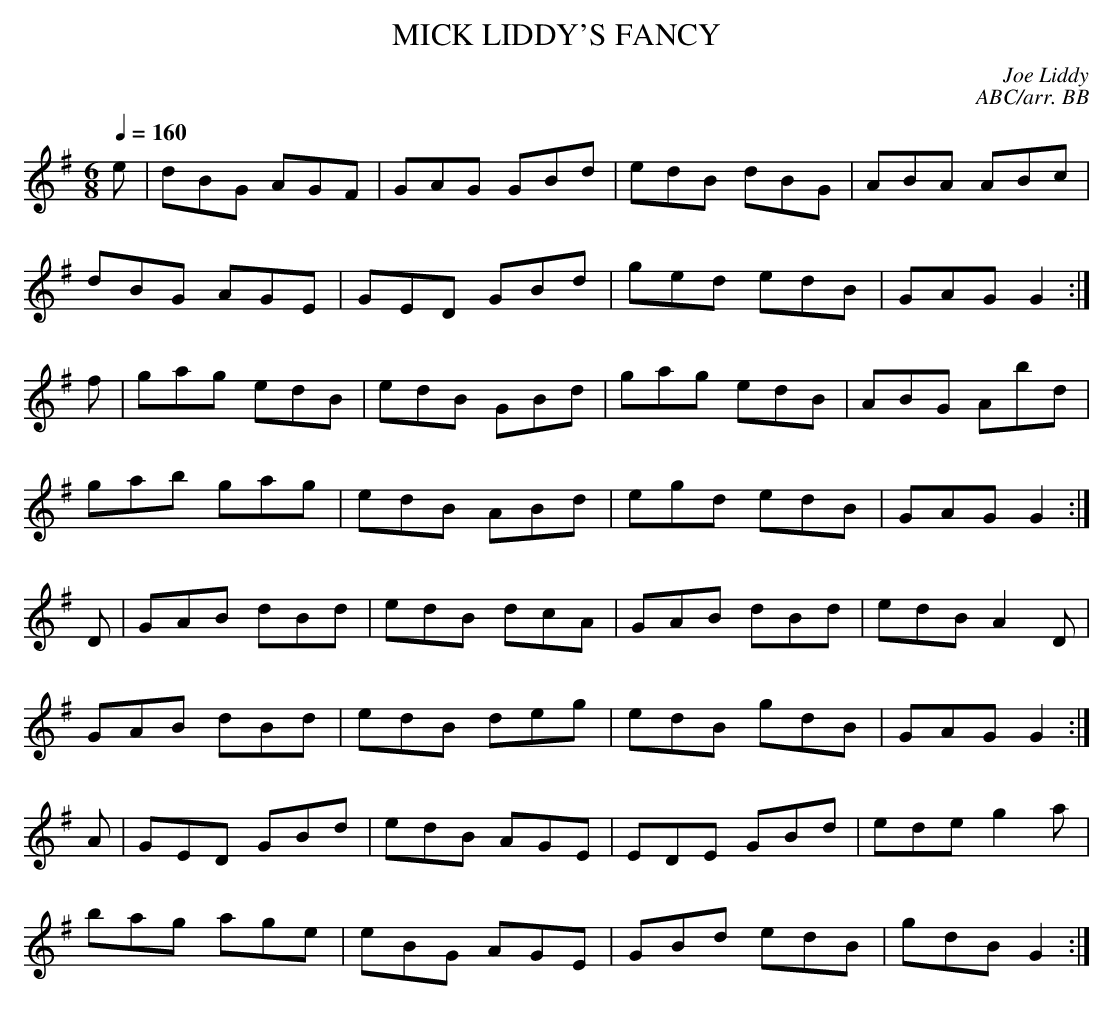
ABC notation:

X:1
T:MICK LIDDY'S FANCY
C:Joe Liddy
C:ABC/arr. BB
Q:1/4=160
L:1/8
M:6/8
K:G
e|dBG AGF|GAG GBd|edB dBG|ABA ABc |
dBG AGE|GED GBd|ged edB|GAG G2 :|
f|gag edB|edB GBd|gag edB|ABG Abd |
gab gag|edB ABd|egd edB|GAG G2 :|
D|GAB dBd|edB dcA|GAB dBd|edB A2D |
GAB dBd|edB deg|edB gdB|GAG G2 :|
A|GED GBd|edB AGE|EDE GBd|ede g2a |
bag age|eBG AGE|GBd edB|gdB G2 :|
